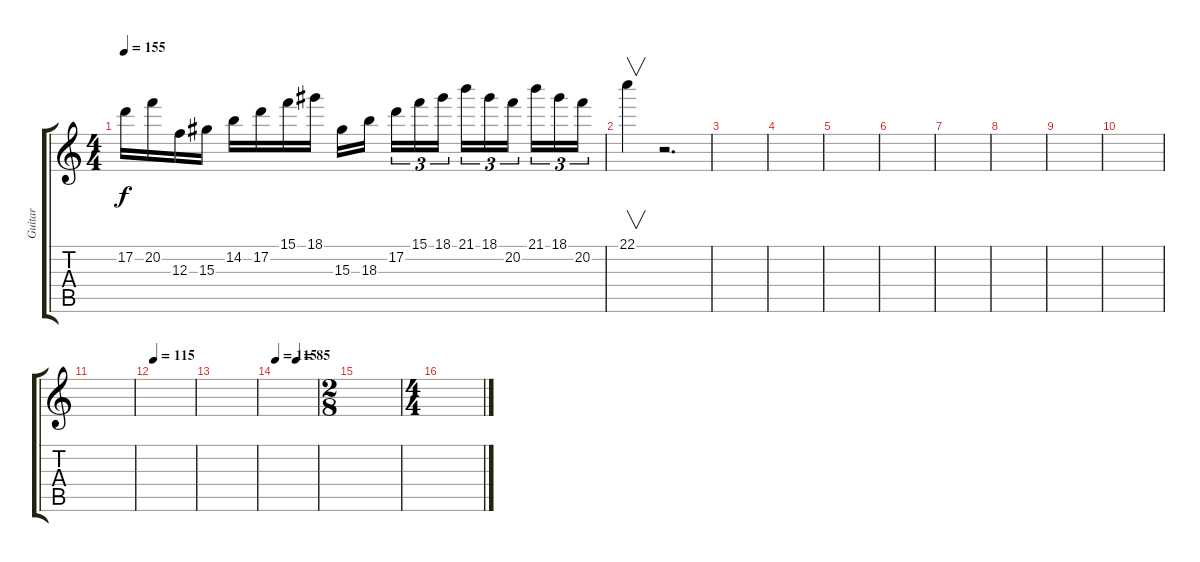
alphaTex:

\track ("Guitar" "Guitar") {instrument overdrivenguitar}
\staff {score tabs}
\tuning (D4 A3 F3 C3 G2 D2) {hide}
\ts (4 4)
\tempo 155
\clef g2
\ks c
17.2.16{dy f} 20.2.16 12.3.16 15.3.16 14.2.16 17.2.16 15.1.16 18.1.16 15.3.16 18.3.16 17.2.16{tu (3 2)} 15.1.16{tu (3 2)} 18.1.16{tu (3 2)} 21.1.16{tu (3 2)} 18.1.16{tu (3 2)} 20.2.16{tu (3 2)} 21.1.16{tu (3 2)} 18.1.16{tu (3 2)} 20.2.16{tu (3 2)} |
22.1.4{v} r.2{d} |
|
|
|
|
|
|
|
|
|
\tempo 115
|
|
\tempo 115
\tempo (85 0.5)
|
\ts (2 8)
|
\ts (4 4)
